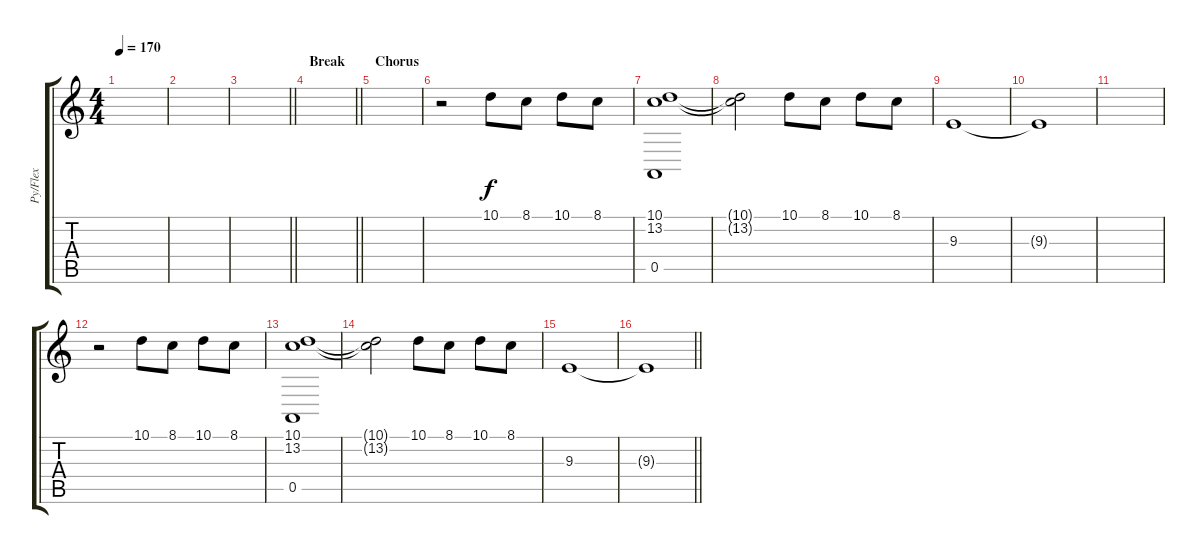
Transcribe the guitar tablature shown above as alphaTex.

\track ("Py/Flex" "Py/Flex") {instrument bagpipe}
\staff {score tabs}
\tuning (E4 B3 G3 D3 A2 E2) {hide}
\ts (4 4)
\tempo 170
\clef g2
\ks c
|
|
\barLineRight lightlight
|
\section ("" "Break")
\barLineRight lightlight
|
\section ("" "Chorus")
|
r.2 10.1.8 8.1.8 10.1.8 8.1.8 |
(10.1 13.2 0.5).1 |
(10.1{t} 13.2{t}).2 10.1.8 8.1.8 10.1.8 8.1.8 |
9.3.1 |
9.3{t}.1 |
|
r.2 10.1.8 8.1.8 10.1.8 8.1.8 |
(10.1 13.2 0.5).1 |
(10.1{t} 13.2{t}).2 10.1.8 8.1.8 10.1.8 8.1.8 |
9.3.1 |
\barLineRight lightlight
9.3{t}.1
